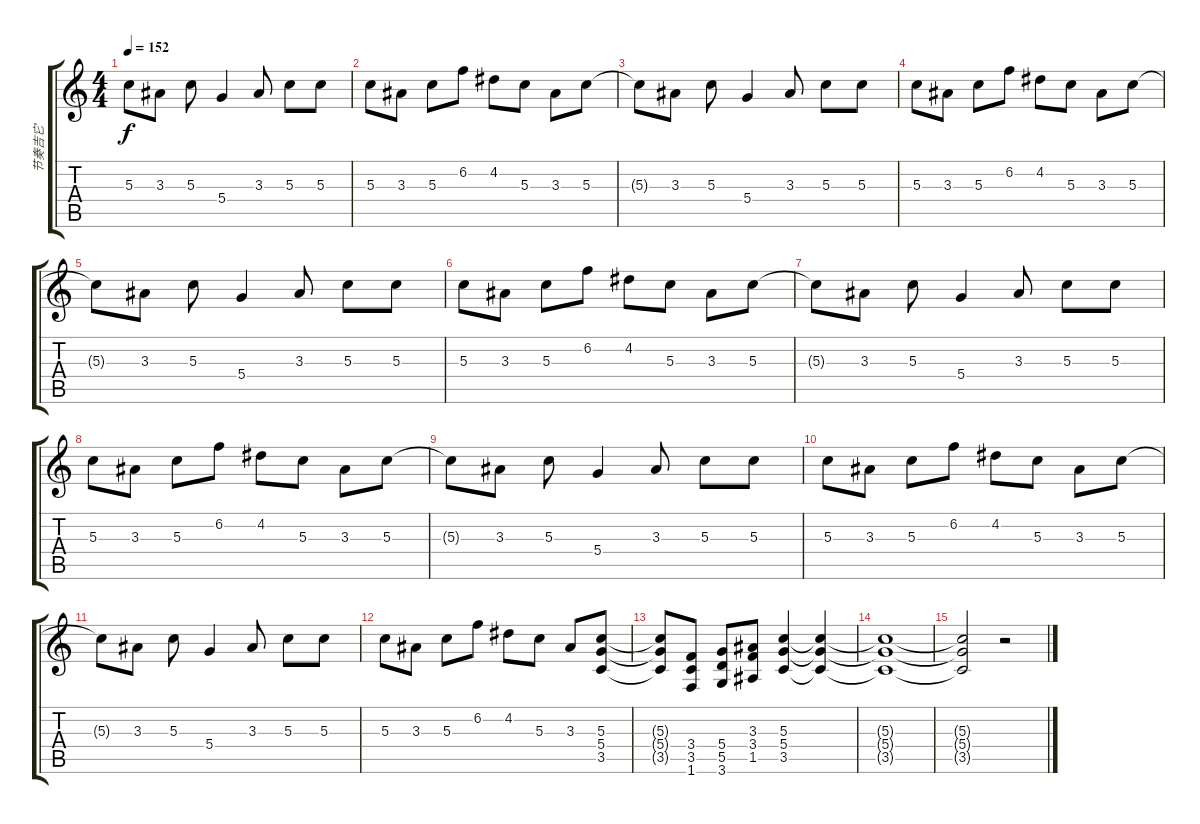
\track ("节奏吉它" "节奏吉它") {instrument distortionguitar}
\staff {score tabs}
\tuning (E4 B3 G3 D3 A2 E2) {hide}
\ts (4 4)
\tempo 152
\clef g2
\ks c
5.3{t}.8{dy f} 3.3.8 5.3.8 5.4.4 3.3.8 5.3.8 5.3.8 |
5.3.8 3.3.8 5.3.8 6.2.8 4.2.8 5.3.8 3.3.8 5.3.8 |
5.3{t}.8 3.3.8 5.3.8 5.4.4 3.3.8 5.3.8 5.3.8 |
5.3.8 3.3.8 5.3.8 6.2.8 4.2.8 5.3.8 3.3.8 5.3.8 |
5.3{t}.8 3.3.8 5.3.8 5.4.4 3.3.8 5.3.8 5.3.8 |
5.3.8 3.3.8 5.3.8 6.2.8 4.2.8 5.3.8 3.3.8 5.3.8 |
5.3{t}.8 3.3.8 5.3.8 5.4.4 3.3.8 5.3.8 5.3.8 |
5.3.8 3.3.8 5.3.8 6.2.8 4.2.8 5.3.8 3.3.8 5.3.8 |
5.3{t}.8 3.3.8 5.3.8 5.4.4 3.3.8 5.3.8 5.3.8 |
5.3.8 3.3.8 5.3.8 6.2.8 4.2.8 5.3.8 3.3.8 5.3.8 |
5.3{t}.8 3.3.8 5.3.8 5.4.4 3.3.8 5.3.8 5.3.8 |
5.3.8 3.3.8 5.3.8 6.2.8 4.2.8 5.3.8 3.3.8 (5.3 5.4 3.5).8 |
(5.3{t} 5.4{t} 3.5{t}).8 (3.4 3.5 1.6).8 (5.4 5.5 3.6).8 (3.3 3.4 1.5).8 (5.3 5.4 3.5).4 (5.3{t} 5.4{t} 3.5{t}).4 |
(5.3{t} 5.4{t} 3.5{t}).1 |
(5.3{t} 5.4{t} 3.5{t}).2 r.2
